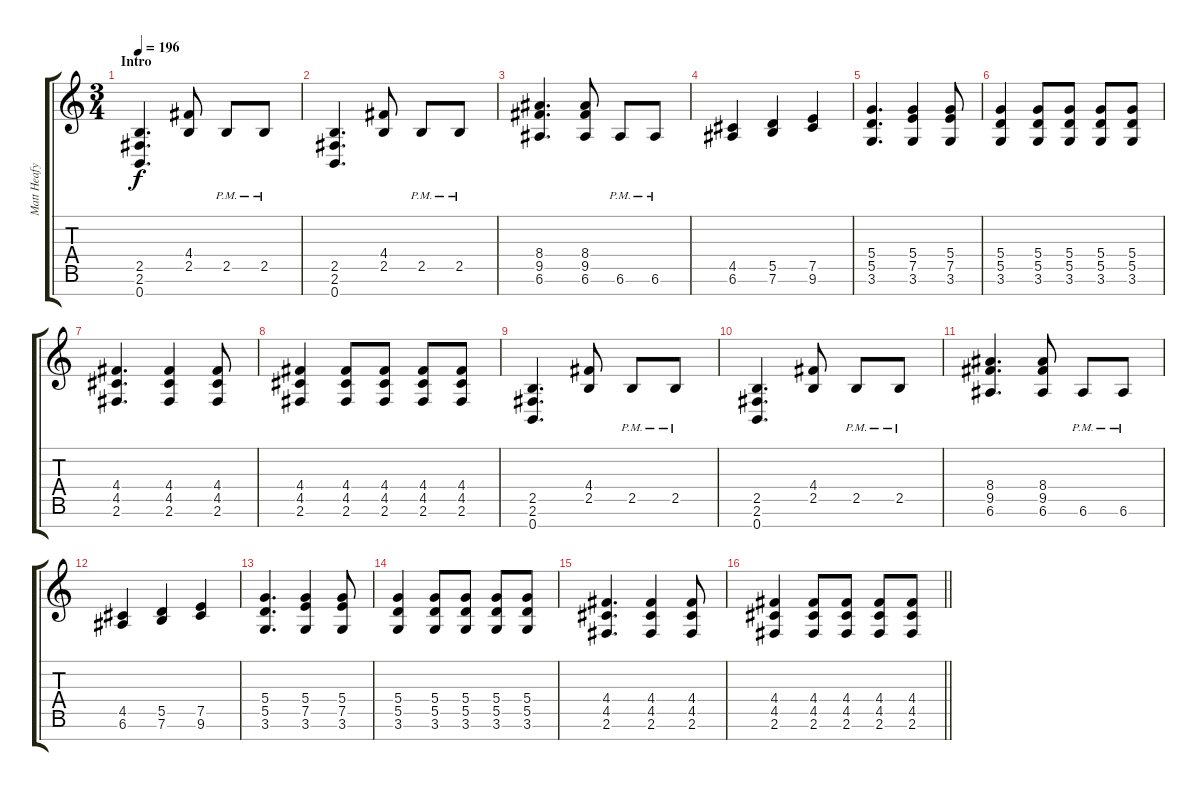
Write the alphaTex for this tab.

\track ("Matt Heafy" "Matt Heafy") {instrument distortionguitar}
\staff {score tabs}
\tuning (E4 B3 G3 D3 A2 E2 B1) {hide}
\ts (3 4)
\section ("" "Intro")
\tempo 196
\clef g2
\ks c
(2.5 2.6 0.7).4{d dy f instrument distortionguitar} (4.4 2.5).8 2.5{pm}.8 2.5{pm}.8 |
(2.5 2.6 0.7).4{d} (4.4 2.5).8 2.5{pm}.8 2.5{pm}.8 |
(8.4 9.5 6.6).4{d} (8.4 9.5 6.6).8 6.6{pm}.8 6.6{pm}.8 |
(4.5 6.6).4 (5.5 7.6).4 (7.5 9.6).4 |
(5.4 5.5 3.6).4{d} (5.4 7.5 3.6).4 (5.4 7.5 3.6).8 |
(5.4 5.5 3.6).4 (5.4 5.5 3.6).8 (5.4 5.5 3.6).8 (5.4 5.5 3.6).8 (5.4 5.5 3.6).8 |
(4.4 4.5 2.6).4{d} (4.4 4.5 2.6).4 (4.4 4.5 2.6).8 |
(4.4 4.5 2.6).4 (4.4 4.5 2.6).8 (4.4 4.5 2.6).8 (4.4 4.5 2.6).8 (4.4 4.5 2.6).8 |
(2.5 2.6 0.7).4{d} (4.4 2.5).8 2.5{pm}.8 2.5{pm}.8 |
(2.5 2.6 0.7).4{d} (4.4 2.5).8 2.5{pm}.8 2.5{pm}.8 |
(8.4 9.5 6.6).4{d} (8.4 9.5 6.6).8 6.6{pm}.8 6.6{pm}.8 |
(4.5 6.6).4 (5.5 7.6).4 (7.5 9.6).4 |
(5.4 5.5 3.6).4{d} (5.4 7.5 3.6).4 (5.4 7.5 3.6).8 |
(5.4 5.5 3.6).4 (5.4 5.5 3.6).8 (5.4 5.5 3.6).8 (5.4 5.5 3.6).8 (5.4 5.5 3.6).8 |
(4.4 4.5 2.6).4{d} (4.4 4.5 2.6).4 (4.4 4.5 2.6).8 |
\barLineRight lightlight
(4.4 4.5 2.6).4 (4.4 4.5 2.6).8 (4.4 4.5 2.6).8 (4.4 4.5 2.6).8 (4.4 4.5 2.6).8
